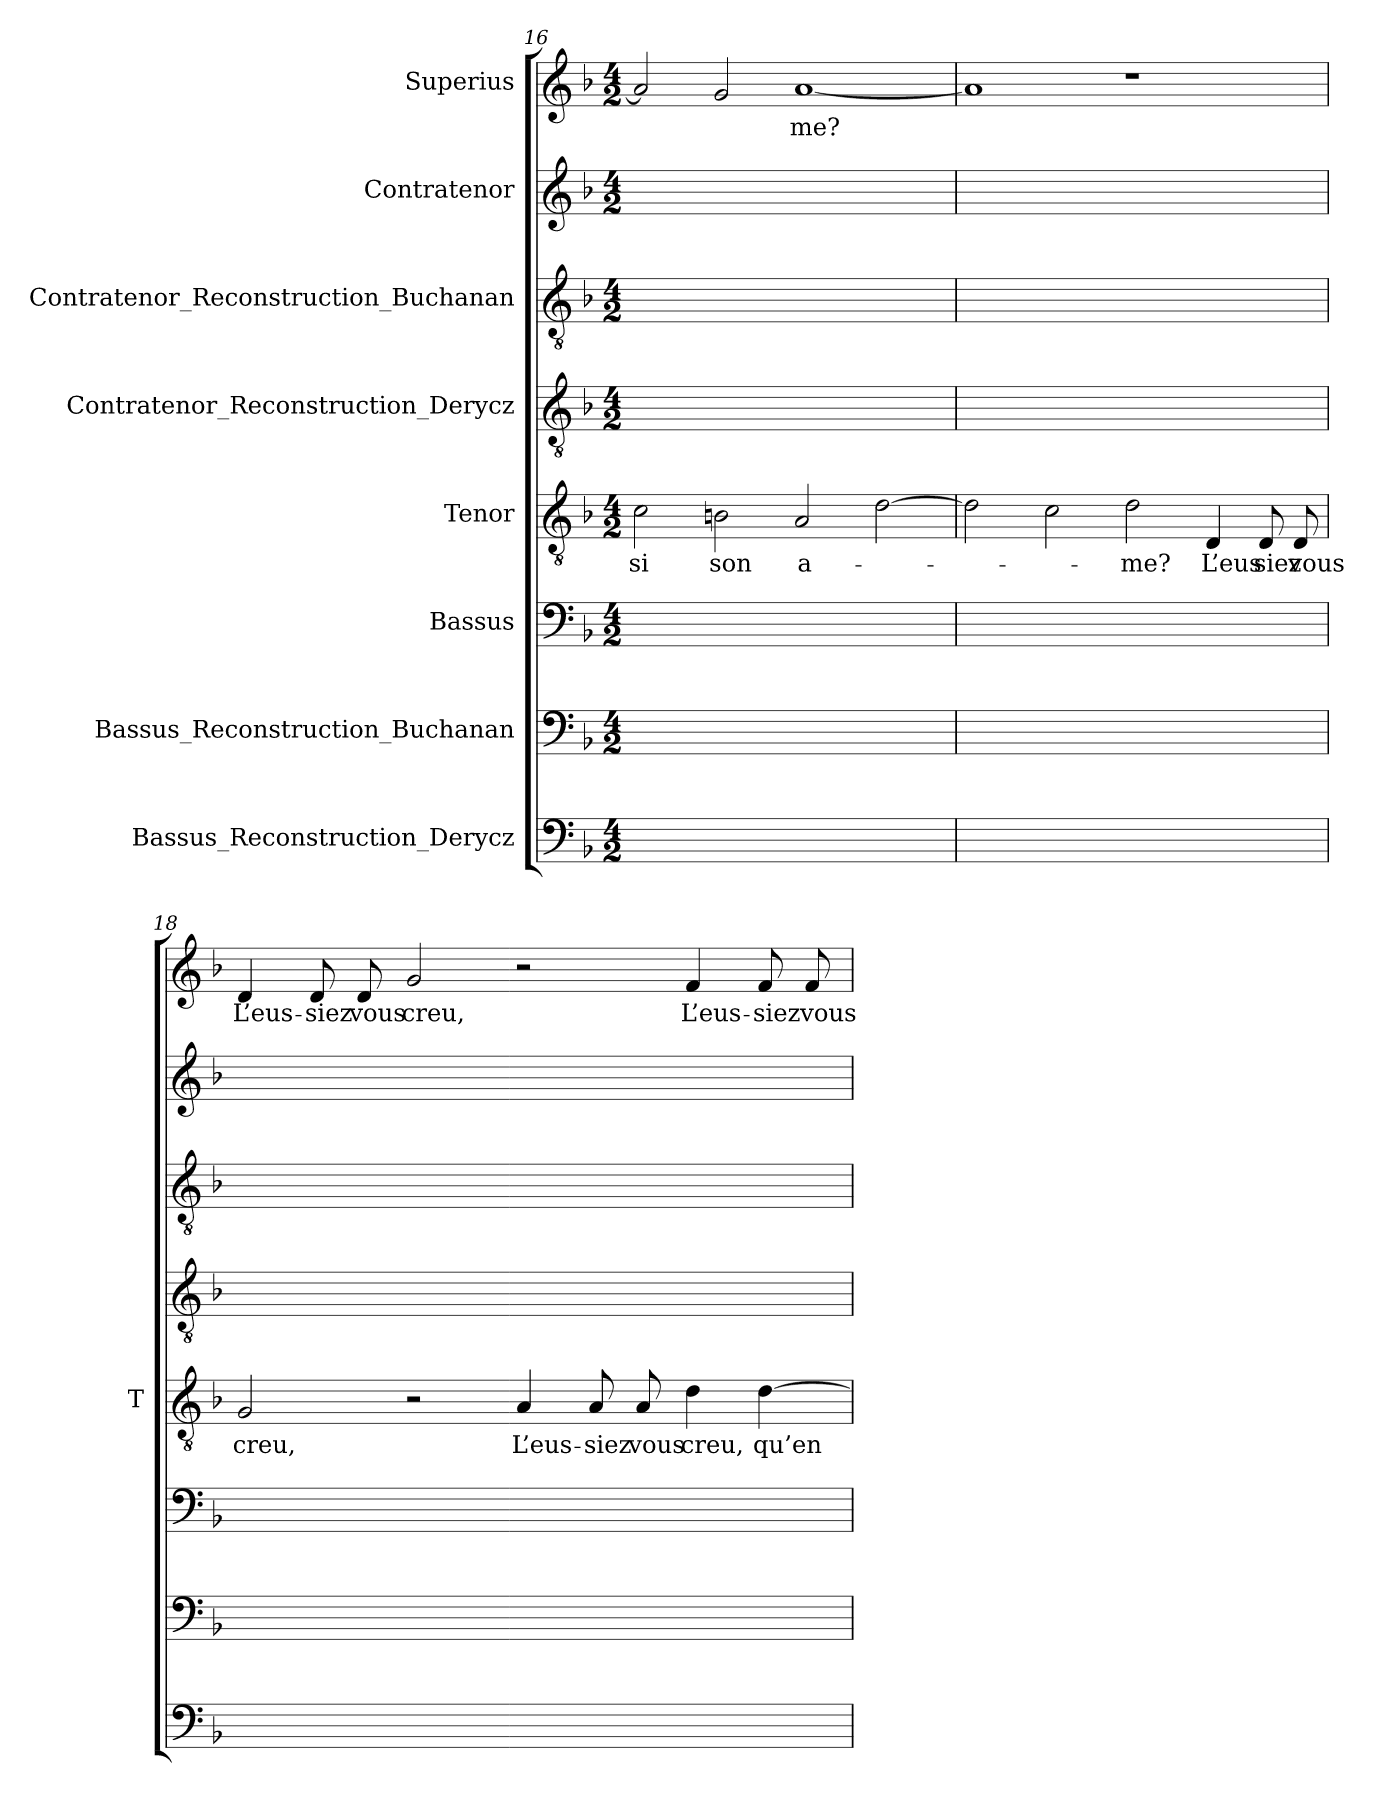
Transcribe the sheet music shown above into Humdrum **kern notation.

**kern	**kern	**kern	**kern	**text	**kern	**kern	**kern	**kern	**text
*part8	*part7	*part6	*part5	*part5	*part4	*part3	*part2	*part1	*part1
*staff8	*staff7	*staff6	*staff5	*staff5	*staff4	*staff3	*staff2	*staff1	*staff1
*I"Bassus_Reconstruction_Derycz	*I"Bassus_Reconstruction_Buchanan	*I"Bassus	*I"Tenor	*	*I"Contratenor_Reconstruction_Derycz	*I"Contratenor_Reconstruction_Buchanan	*I"Contratenor	*I"Superius	*
*	*	*	*I'T	*	*	*	*	*	*
*clefF4	*clefF4	*clefF4	*clefGv2	*	*clefGv2	*clefGv2	*clefG2	*clefG2	*
*k[b-]	*k[b-]	*k[b-]	*k[b-]	*	*k[b-]	*k[b-]	*k[b-]	*k[b-]	*
*M4/2	*M4/2	*M4/2	*M4/2	*	*M4/2	*M4/2	*M4/2	*M4/2	*
=16	=16	=16	=16	=16	=16	=16	=16	=16	=16
0ryy	0ryy	0ryy	2c	-si	0ryy	0ryy	0ryy	2a]	.
.	.	.	2B	-son	.	.	.	2g	.
.	.	.	2A	a-	.	.	.	[1a	-me?
.	.	.	[2d	.	.	.	.	.	.
=17	=17	=17	=17	=17	=17	=17	=17	=17	=17
0ryy	0ryy	0ryy	2d]	.	0ryy	0ryy	0ryy	1a]	.
.	.	.	2c	.	.	.	.	.	.
.	.	.	2d	-me?	.	.	.	1r	.
.	.	.	4D	L’eus-	.	.	.	.	.
.	.	.	8D	-siez	.	.	.	.	.
.	.	.	8D	-vous	.	.	.	.	.
=18	=18	=18	=18	=18	=18	=18	=18	=18	=18
0ryy	0ryy	0ryy	2G	-creu,	0ryy	0ryy	0ryy	4d	L’eus-
.	.	.	.	.	.	.	.	8d	-siez
.	.	.	.	.	.	.	.	8d	-vous
.	.	.	2r	.	.	.	.	2g	-creu,
.	.	.	4A	L’eus-	.	.	.	2r	.
.	.	.	8A	-siez	.	.	.	.	.
.	.	.	8A	-vous	.	.	.	.	.
.	.	.	4d	-creu,	.	.	.	4f	L’eus-
.	.	.	[4d	-qu’en	.	.	.	8f	-siez
.	.	.	.	.	.	.	.	8f	-vous
=	=	=	=	=	=	=	=	=	=
*-	*-	*-	*-	*-	*-	*-	*-	*-	*-
